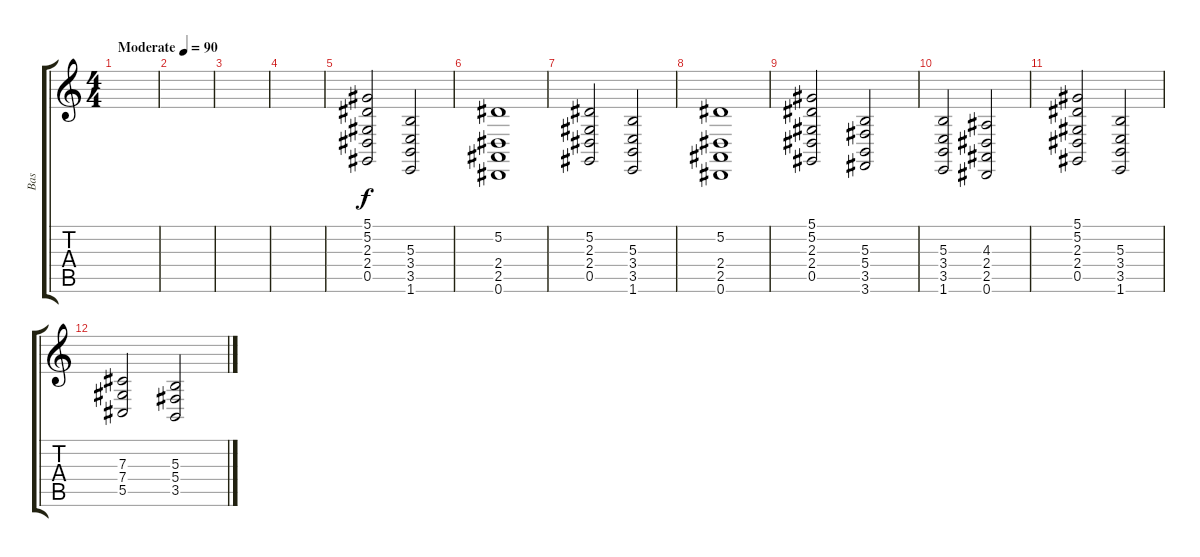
\track ("Bas" "Bas") {instrument acousticgrandpiano}
\staff {score tabs}
\tuning (Eb4 Bb3 Gb3 Db3 Ab2 Eb2) {hide}
\ts (4 4)
\tempo (90 "Moderate")
\clef g2
\ks c
|
|
|
|
(5.1 5.2 2.3 2.4 0.5).2 (5.3 3.4 3.5 1.6).2 |
(5.2 2.4 2.5 0.6).1 |
(5.2 2.3 2.4 0.5).2 (5.3 3.4 3.5 1.6).2 |
(5.2 2.4 2.5 0.6).1 |
(5.1 5.2 2.3 2.4 0.5).2 (5.3 5.4 3.5 3.6).2 |
(5.3 3.4 3.5 1.6).2 (4.3 2.4 2.5 0.6).2 |
(5.1 5.2 2.3 2.4 0.5).2 (5.3 3.4 3.5 1.6).2 |
(7.3 7.4 5.5).2 (5.3 5.4 3.5).2
